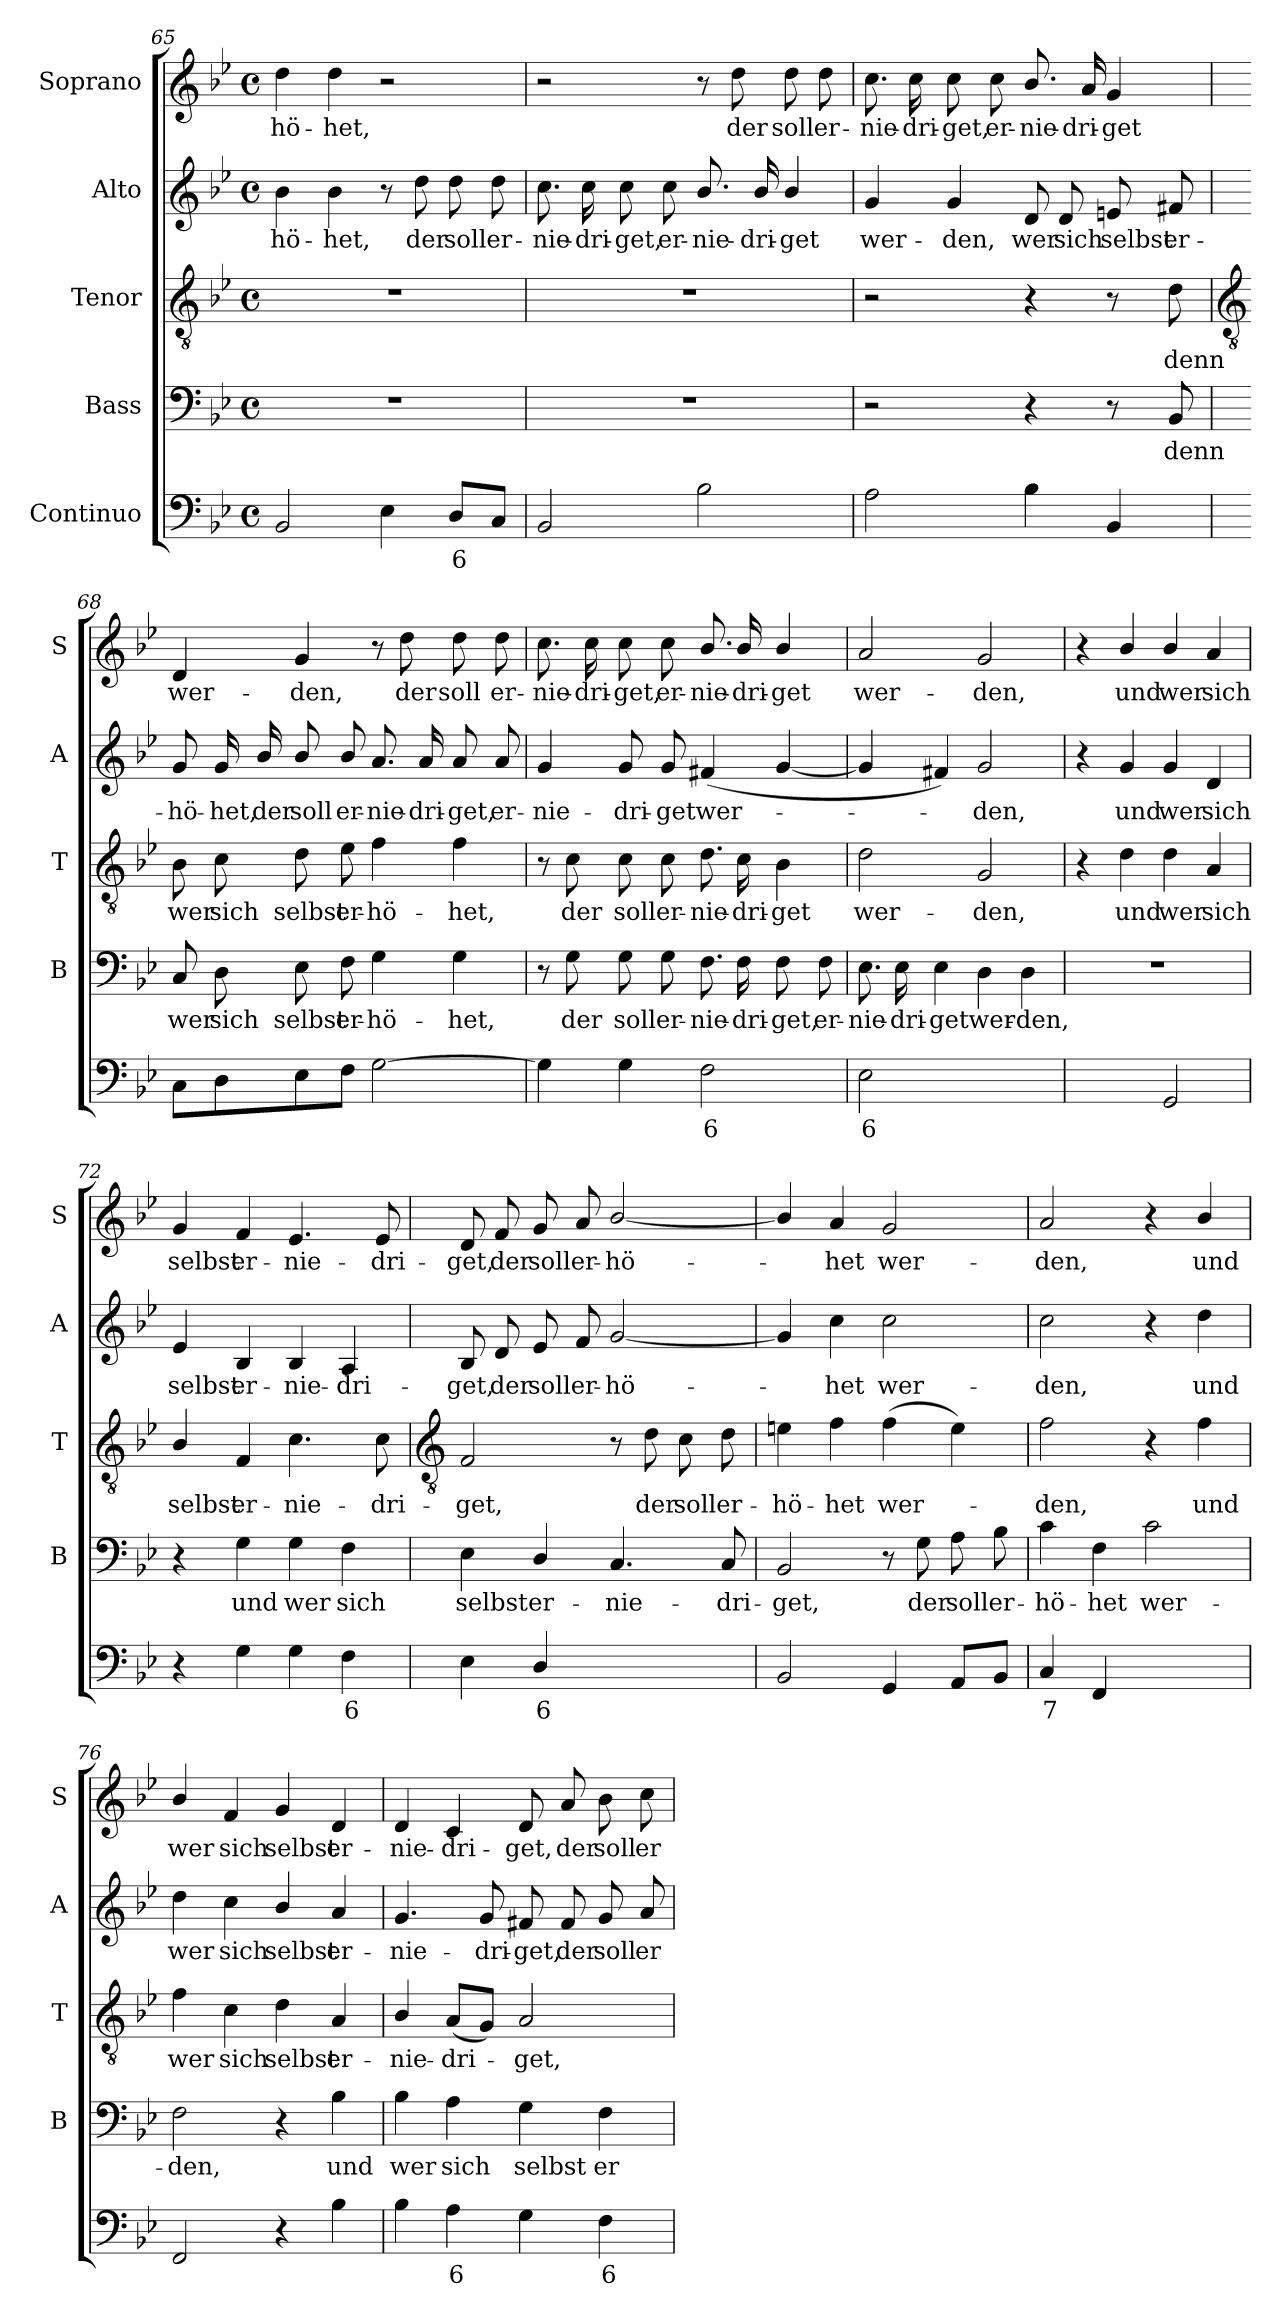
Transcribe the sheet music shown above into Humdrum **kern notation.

**kern	**text	**text	**kern	**text	**kern	**text	**kern	**text	**kern	**text
*part5	*part5	*part5	*part4	*part4	*part3	*part3	*part2	*part2	*part1	*part1
*staff5	*staff5	*staff5	*staff4	*staff4	*staff3	*staff3	*staff2	*staff2	*staff1	*staff1
*I"Continuo	*	*	*I"Bass	*	*I"Tenor	*	*I"Alto	*	*I"Soprano	*
*	*	*	*I'B	*	*I'T	*	*I'A	*	*I'S	*
!!LO:LB:g=z
*clefF4	*	*	*clefF4	*	*clefGv2	*	*clefG2	*	*clefG2	*
*k[b-e-]	*	*	*k[b-e-]	*	*k[b-e-]	*	*k[b-e-]	*	*k[b-e-]	*
*B-:	*	*	*B-:	*	*B-:	*	*B-:	*	*B-:	*
*M4/4	*	*	*M4/4	*	*M4/4	*	*M4/4	*	*M4/4	*
*met(c)	*	*	*met(c)	*	*met(c)	*	*met(c)	*	*met(c)	*
=65	=65	=65	=65	=65	=65	=65	=65	=65	=65	=65
!	!	!	!	!	!	!	!	!LO:LY:b	!	!LO:LY:b
2BB-	.	.	1r	.	1r	.	4b-	-hö-	4dd	-hö-
!	!	!	!	!	!	!	!	!LO:LY:b	!	!LO:LY:b
.	.	.	.	.	.	.	4b-	-het,	4dd	-het,
4E-	.	.	.	.	.	.	8r	.	2r	.
!	!	!	!	!	!	!	!	!LO:LY:b	!	!
.	.	.	.	.	.	.	8dd	der	.	.
!	!LO:LY:b	!	!	!	!	!	!	!LO:LY:b	!	!
8DL	6	.	.	.	.	.	8dd	soll	.	.
!	!	!	!	!	!	!	!	!LO:LY:b	!	!
8CJ	.	.	.	.	.	.	8dd	er-	.	.
!!LO:LB:g=z
=66	=66	=66	=66	=66	=66	=66	=66	=66	=66	=66
!	!	!	!	!	!	!	!	!LO:LY:b	!	!
2BB-	.	.	1r	.	1r	.	8.cc	-nie-	2r	.
!	!	!	!	!	!	!	!	!LO:LY:b	!	!
.	.	.	.	.	.	.	16cc	-dri-	.	.
!	!	!	!	!	!	!	!	!LO:LY:b	!	!
.	.	.	.	.	.	.	8cc	-get,	.	.
!	!	!	!	!	!	!	!	!LO:LY:b	!	!
.	.	.	.	.	.	.	8cc	er-	.	.
!	!	!	!	!	!	!	!	!LO:LY:b	!	!
2B-	.	.	.	.	.	.	8.b-/	-nie-	8r	.
!	!	!	!	!	!	!	!	!	!	!LO:LY:b
.	.	.	.	.	.	.	.	.	8dd	der
!	!	!	!	!	!	!	!	!LO:LY:b	!	!
.	.	.	.	.	.	.	16b-/	-dri-	.	.
!	!	!	!	!	!	!	!	!LO:LY:b	!	!LO:LY:b
.	.	.	.	.	.	.	4b-/	-get	8dd	soll
!	!	!	!	!	!	!	!	!	!	!LO:LY:b
.	.	.	.	.	.	.	.	.	8dd	er-
=67	=67	=67	=67	=67	=67	=67	=67	=67	=67	=67
!	!	!	!	!	!	!	!	!LO:LY:b	!	!LO:LY:b
2A	.	.	2r	.	2r	.	4g	wer-	8.cc	-nie-
!	!	!	!	!	!	!	!	!	!	!LO:LY:b
.	.	.	.	.	.	.	.	.	16cc	-dri-
!	!	!	!	!	!	!	!	!LO:LY:b	!	!LO:LY:b
.	.	.	.	.	.	.	4g	-den,	8cc	-get,
!	!	!	!	!	!	!	!	!	!	!LO:LY:b
.	.	.	.	.	.	.	.	.	8cc	er-
!	!	!	!	!	!	!	!	!LO:LY:b	!	!LO:LY:b
4B-	.	.	4r	.	4r	.	8d	wer	8.b-/	-nie-
!	!	!	!	!	!	!	!	!LO:LY:b	!	!
.	.	.	.	.	.	.	8d	sich	.	.
!	!	!	!	!	!	!	!	!	!	!LO:LY:b
.	.	.	.	.	.	.	.	.	16a/	-dri-
!	!	!	!	!	!	!	!	!LO:LY:b	!	!LO:LY:b
4BB-	.	.	8r	.	8r	.	8en	selbst	4g	-get
!	!	!	!	!LO:LY:b	!	!LO:LY:b	!	!LO:LY:b	!	!
.	.	.	8BB-	denn	8d	denn	8f#X	er-	.	.
!!LO:LB:g=z
=68	=68	=68	=68	=68	=68	=68	=68	=68	=68	=68
*	*	*	*	*	*clefGv2	*	*	*	*	*
!	!	!	!	!LO:LY:b	!	!LO:LY:b	!	!LO:LY:b	!	!LO:LY:b
8CL	.	.	8C	wer	8B-	wer	8g	-hö-	4d	wer-
!	!	!	!	!LO:LY:b	!	!LO:LY:b	!	!LO:LY:b	!	!
8D	.	.	8D	sich	8c	sich	16g	-het,	.	.
!	!	!	!	!	!	!	!	!LO:LY:b	!	!
.	.	.	.	.	.	.	16b-/	der	.	.
!	!	!	!	!LO:LY:b	!	!LO:LY:b	!	!LO:LY:b	!	!LO:LY:b
8E-	.	.	8E-	selbst	8d	selbst	8b-/	soll	4g	-den,
!	!	!	!	!LO:LY:b	!	!LO:LY:b	!	!LO:LY:b	!	!
8FJ	.	.	8F	er-	8e-	er-	8b-/	er-	.	.
!	!	!	!	!LO:LY:b	!	!LO:LY:b	!	!LO:LY:b	!	!
[2G	.	.	4G	-hö-	4f	-hö-	8.a/	-nie-	8r	.
!	!	!	!	!	!	!	!	!	!	!LO:LY:b
.	.	.	.	.	.	.	.	.	8dd	der
!	!	!	!	!	!	!	!	!LO:LY:b	!	!
.	.	.	.	.	.	.	16a/	-dri-	.	.
!	!	!	!	!LO:LY:b	!	!LO:LY:b	!	!LO:LY:b	!	!LO:LY:b
.	.	.	4G	-het,	4f	-het,	8a/	-get,	8dd	soll
!	!	!	!	!	!	!	!	!LO:LY:b	!	!LO:LY:b
.	.	.	.	.	.	.	8a/	er-	8dd	er-
!!LO:LB:g=z
=69	=69	=69	=69	=69	=69	=69	=69	=69	=69	=69
!	!	!	!	!	!	!	!	!LO:LY:b	!	!LO:LY:b
4G]	.	.	8r	.	8r	.	4g	-nie-	8.cc	-nie-
!	!	!	!	!LO:LY:b	!	!LO:LY:b	!	!	!	!
.	.	.	8G	der	8c	der	.	.	.	.
!	!	!	!	!	!	!	!	!	!	!LO:LY:b
.	.	.	.	.	.	.	.	.	16cc	-dri-
!	!	!	!	!LO:LY:b	!	!LO:LY:b	!	!LO:LY:b	!	!LO:LY:b
4G	.	.	8G	soll	8c	soll	8g	-dri-	8cc	-get,
!	!	!	!	!LO:LY:b	!	!LO:LY:b	!	!LO:LY:b	!	!LO:LY:b
.	.	.	8G	er-	8c	er-	8g	-get	8cc	er-
!	!LO:LY:b	!	!	!LO:LY:b	!	!LO:LY:b	!	!LO:LY:b	!	!LO:LY:b
2F	6	.	8.F	-nie-	8.d	-nie-	(<4f#X	wer-	8.b-/	-nie-
!	!	!	!	!LO:LY:b	!	!LO:LY:b	!	!	!	!LO:LY:b
.	.	.	16F	-dri-	16c	-dri-	.	.	16b-/	-dri-
!	!	!	!	!LO:LY:b	!	!LO:LY:b	!	!	!	!LO:LY:b
.	.	.	8F	-get,	4B-	-get	[4g	.	4b-/	-get
!	!	!	!	!LO:LY:b	!	!	!	!	!	!
.	.	.	8F	er-	.	.	.	.	.	.
=70	=70	=70	=70	=70	=70	=70	=70	=70	=70	=70
!	!LO:LY:b	!	!	!LO:LY:b	!	!LO:LY:b	!	!	!	!LO:LY:b
2E-	6	.	8.E-	-nie-	2d	wer-	4g]	.	2a/	wer-
!	!	!	!	!LO:LY:b	!	!	!	!	!	!
.	.	.	16E-	-dri-	.	.	.	.	.	.
!	!	!	!	!LO:LY:b	!	!	!	!	!	!
.	.	.	4E-	-get	.	.	4f#X)	.	.	.
!	!LO:LY:b	!	!	!LO:LY:b	!	!LO:LY:b	!	!LO:LY:b	!	!LO:LY:b
(<[4D/yy	6	.	4D	wer-	2G	-den,	2g	den,	2g	-den,
!	!	!LO:LY:b	!	!LO:LY:b	!	!	!	!	!	!
4D/yy_	.	4	4D	-den,	.	.	.	.	.	.
=71	=71	=71	=71	=71	=71	=71	=71	=71	=71	=71
!	!LO:LY:b	!LO:LY:b	!	!	!	!	!	!	!	!
4D/yy_)	5	4	1r	.	4r	.	4r	.	4r	.
!	!	!	!	!	!	!LO:LY:b	!	!LO:LY:b	!	!LO:LY:b
4D/yy]	.	.	.	.	4d	und	4g	und	4b-/	und
!	!	!	!	!	!	!LO:LY:b	!	!LO:LY:b	!	!LO:LY:b
2GG	.	.	.	.	4d	wer	4g	wer	4b-/	wer
!	!	!	!	!	!	!LO:LY:b	!	!LO:LY:b	!	!LO:LY:b
.	.	.	.	.	4A	sich	4d	sich	4a/	sich
=72	=72	=72	=72	=72	=72	=72	=72	=72	=72	=72
!	!	!	!	!	!	!LO:LY:b	!	!LO:LY:b	!	!LO:LY:b
4r	.	.	4r	.	4B-/	selbst	4e-	selbst	4g	selbst
!	!	!	!	!LO:LY:b	!	!LO:LY:b	!	!LO:LY:b	!	!LO:LY:b
4G	.	.	4G	und	4F	er-	4B-	er-	4f	er-
!	!	!	!	!LO:LY:b	!	!LO:LY:b	!	!LO:LY:b	!	!LO:LY:b
4G	.	.	4G	wer	4.c	-nie-	4B-	-nie-	4.e-	-nie-
!	!LO:LY:b	!	!	!LO:LY:b	!	!	!	!LO:LY:b	!	!
4F	6	.	4F	sich	.	.	4A	-dri-	.	.
!	!	!	!	!	!	!LO:LY:b	!	!	!	!LO:LY:b
.	.	.	.	.	8c	-dri-	.	.	8e-	-dri-
!!LO:LB:g=z
=73	=73	=73	=73	=73	=73	=73	=73	=73	=73	=73
*	*	*	*	*	*clefGv2	*	*	*	*	*
!	!	!	!	!LO:LY:b	!	!LO:LY:b	!	!LO:LY:b	!	!LO:LY:b
4E-	.	.	4E-	selbst	2F	-get,	8B-	-get,	8d	-get,
!	!	!	!	!	!	!	!	!LO:LY:b	!	!LO:LY:b
.	.	.	.	.	.	.	8d	der	8f	der
!	!LO:LY:b	!	!	!LO:LY:b	!	!	!	!LO:LY:b	!	!LO:LY:b
4D/	6	.	4D/	er-	.	.	8e-	soll	8g	soll
!	!	!	!	!	!	!	!	!LO:LY:b	!	!LO:LY:b
.	.	.	.	.	.	.	8f	er-	8a	er-
!	!LO:LY:b	!	!	!LO:LY:b	!	!	!	!LO:LY:b	!	!LO:LY:b
[4C/yy	7	.	4.C	-nie-	8r	.	[2g	-hö-	[2b-/	-hö-
!	!	!	!	!	!	!LO:LY:b	!	!	!	!
.	.	.	.	.	8d	der	.	.	.	.
!	!LO:LY:b	!	!	!	!	!LO:LY:b	!	!	!	!
4C/yy]	6	.	.	.	8c	soll	.	.	.	.
!	!	!	!	!LO:LY:b	!	!LO:LY:b	!	!	!	!
.	.	.	8C	-dri-	8d	er-	.	.	.	.
!!LO:LB:g=z
=74	=74	=74	=74	=74	=74	=74	=74	=74	=74	=74
!	!	!	!	!LO:LY:b	!	!LO:LY:b	!	!	!	!
2BB-	.	.	2BB-	-get,	4en	-hö-	4g]	.	4b-/]	.
!	!	!	!	!	!	!LO:LY:b	!	!LO:LY:b	!	!LO:LY:b
.	.	.	.	.	4f	-het	4cc	het	4a	het
!	!	!	!	!	!	!LO:LY:b	!	!LO:LY:b	!	!LO:LY:b
4GG	.	.	8r	.	(>4f	wer-	2cc	wer-	2g	wer-
!	!	!	!	!LO:LY:b	!	!	!	!	!	!
.	.	.	8G	der	.	.	.	.	.	.
!	!	!	!	!LO:LY:b	!	!	!	!	!	!
8AAL	.	.	8A	soll	4e)	.	.	.	.	.
!	!	!	!	!LO:LY:b	!	!	!	!	!	!
8BB-J	.	.	8B-	er-	.	.	.	.	.	.
=75	=75	=75	=75	=75	=75	=75	=75	=75	=75	=75
!	!LO:LY:b	!	!	!LO:LY:b	!	!LO:LY:b	!	!LO:LY:b	!	!LO:LY:b
4C/	7	.	4c	-hö-	2f	den,	2cc	-den,	2a	-den,
!	!	!	!	!LO:LY:b	!	!	!	!	!	!
4FF	.	.	4F	-het	.	.	.	.	.	.
!	!LO:LY:b	!	!	!LO:LY:b	!	!	!	!	!	!
[4C/yy	4	.	2c	wer-	4r	.	4r	.	4r	.
!	!	!	!	!	!	!LO:LY:b	!	!LO:LY:b	!	!LO:LY:b
4C/yy]	.	.	.	.	4f	und	4dd	und	4b-/	und
=76	=76	=76	=76	=76	=76	=76	=76	=76	=76	=76
!	!	!	!	!LO:LY:b	!	!LO:LY:b	!	!LO:LY:b	!	!LO:LY:b
2FF	.	.	2F	-den,	4f	wer	4dd	wer	4b-/	wer
!	!	!	!	!	!	!LO:LY:b	!	!LO:LY:b	!	!LO:LY:b
.	.	.	.	.	4c	sich	4cc	sich	4f	sich
!	!	!	!	!	!	!LO:LY:b	!	!LO:LY:b	!	!LO:LY:b
4r	.	.	4r	.	4d	selbst	4b-/	selbst	4g	selbst
!	!	!	!	!LO:LY:b	!	!LO:LY:b	!	!LO:LY:b	!	!LO:LY:b
4B-	.	.	4B-	und	4A	er-	4a	er-	4d	er-
=77	=77	=77	=77	=77	=77	=77	=77	=77	=77	=77
!	!	!	!	!LO:LY:b	!	!LO:LY:b	!	!LO:LY:b	!	!LO:LY:b
4B-	.	.	4B-	wer	4B-/	-nie-	4.g	-nie-	4d	-nie-
!	!LO:LY:b	!	!	!LO:LY:b	!	!LO:LY:b	!	!	!	!LO:LY:b
4A	6	.	4A\	sich	(<8AL	-dri-	.	.	4c	-dri-
!	!	!	!	!	!	!	!	!LO:LY:b	!	!
.	.	.	.	.	8GJ)	.	8g	-dri-	.	.
!	!	!	!	!LO:LY:b	!	!LO:LY:b	!	!LO:LY:b	!	!LO:LY:b
4G	.	.	4G	selbst	2A	get,	8f#X	-get,	8d	-get,
!	!	!	!	!	!	!	!	!LO:LY:b	!	!LO:LY:b
.	.	.	.	.	.	.	8f#	der	8a	der
!	!LO:LY:b	!	!	!LO:LY:b	!	!	!	!LO:LY:b	!	!LO:LY:b
4F	6	.	4F	er-	.	.	8g	soll	8b-	soll
!	!	!	!	!	!	!	!	!LO:LY:b	!	!LO:LY:b
.	.	.	.	.	.	.	8a	er-	8cc	er-
=	=	=	=	=	=	=	=	=	=	=
*-	*-	*-	*-	*-	*-	*-	*-	*-	*-	*-
